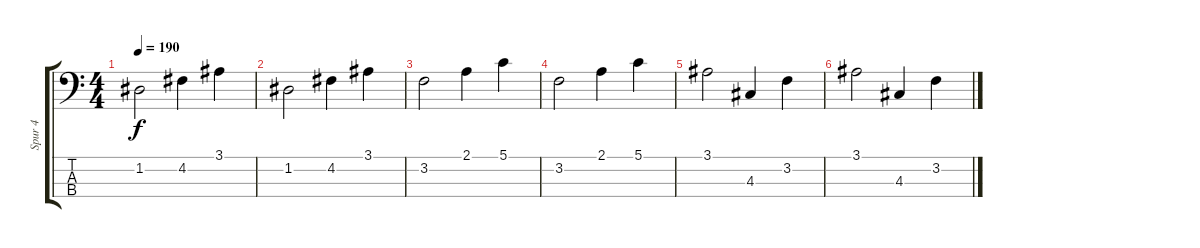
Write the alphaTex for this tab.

\track ("Spur 4" "Spur 4") {instrument acousticbass}
\staff {score tabs}
\tuning (G2 D2 A1 E1) {hide}
\ts (4 4)
\tempo 190
\clef f4
\ks c
1.2.2{dy f} 4.2.4 3.1.4 |
1.2.2 4.2.4 3.1.4 |
3.2.2 2.1.4 5.1.4 |
3.2.2 2.1.4 5.1.4 |
3.1.2 4.3.4 3.2.4 |
3.1.2 4.3.4 3.2.4
